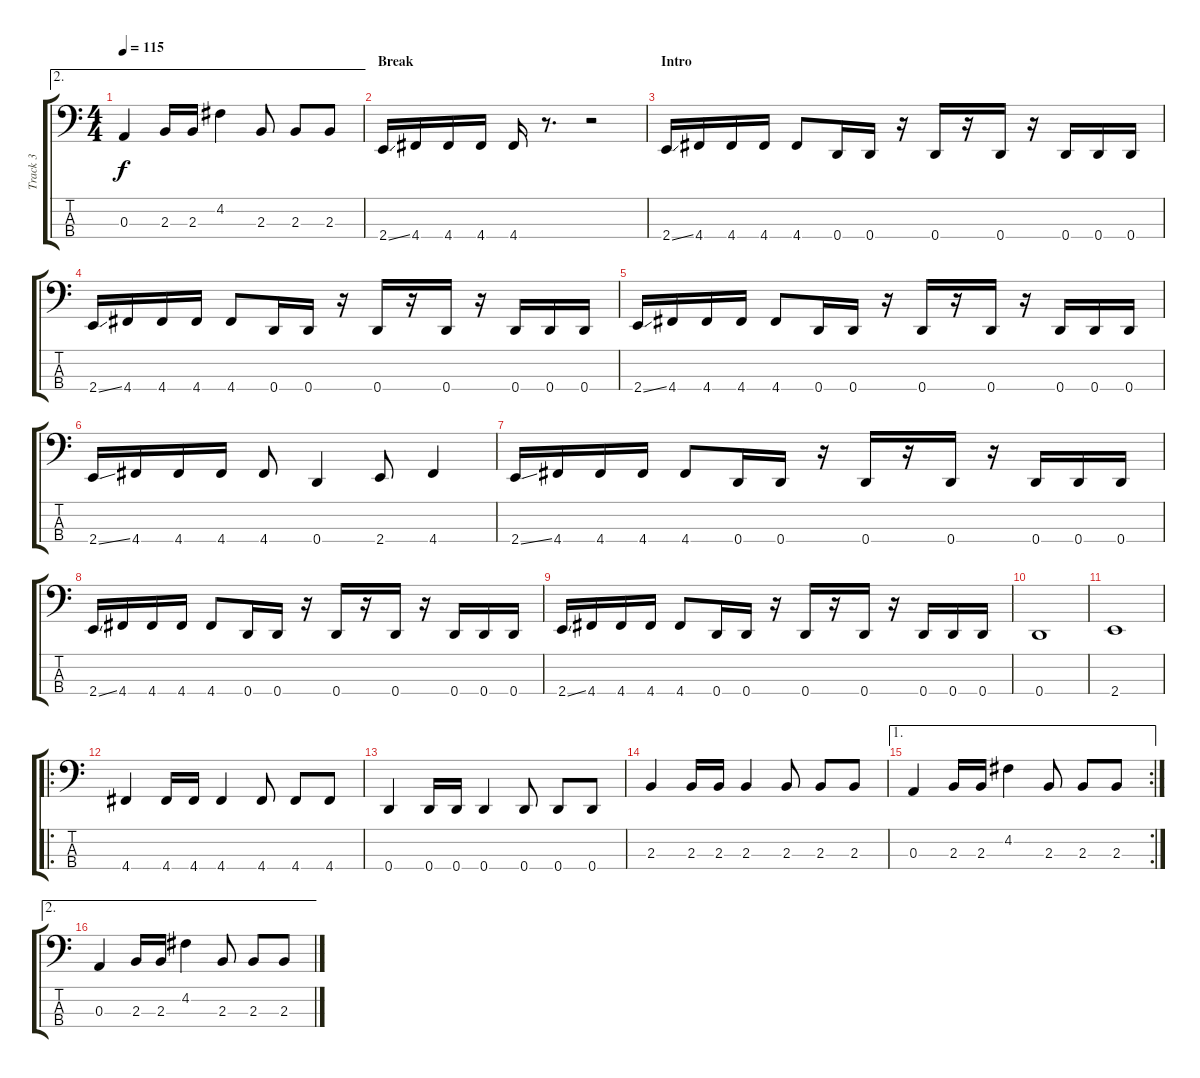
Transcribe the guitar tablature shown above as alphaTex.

\track ("Track 3" "Track 3") {instrument electricbasspick}
\staff {score tabs}
\tuning (G2 D2 A1 D1) {hide}
\ae 2
\ts (4 4)
\tempo 115
\clef f4
\ks c
0.3.4{dy f} 2.3.16 2.3.16 4.2.4 2.3.8 2.3.8 2.3.8 |
\section ("" "Break")
2.4{ss}.16 4.4.16 4.4.16 4.4.16 4.4.16 r.8{d} r.2 |
\section ("" "Intro ")
2.4{ss}.16 4.4.16 4.4.16 4.4.16 4.4.8 0.4.16 0.4.16 r.16 0.4.16 r.16 0.4.16 r.16 0.4.16 0.4.16 0.4.16 |
2.4{ss}.16 4.4.16 4.4.16 4.4.16 4.4.8 0.4.16 0.4.16 r.16 0.4.16 r.16 0.4.16 r.16 0.4.16 0.4.16 0.4.16 |
2.4{ss}.16 4.4.16 4.4.16 4.4.16 4.4.8 0.4.16 0.4.16 r.16 0.4.16 r.16 0.4.16 r.16 0.4.16 0.4.16 0.4.16 |
2.4{ss}.16 4.4.16 4.4.16 4.4.16 4.4.8 0.4.4 2.4.8 4.4.4 |
2.4{ss}.16 4.4.16 4.4.16 4.4.16 4.4.8 0.4.16 0.4.16 r.16 0.4.16 r.16 0.4.16 r.16 0.4.16 0.4.16 0.4.16 |
2.4{ss}.16 4.4.16 4.4.16 4.4.16 4.4.8 0.4.16 0.4.16 r.16 0.4.16 r.16 0.4.16 r.16 0.4.16 0.4.16 0.4.16 |
2.4{ss}.16 4.4.16 4.4.16 4.4.16 4.4.8 0.4.16 0.4.16 r.16 0.4.16 r.16 0.4.16 r.16 0.4.16 0.4.16 0.4.16 |
0.4.1 |
2.4.1 |
\ro
4.4.4 4.4.16 4.4.16 4.4.4 4.4.8 4.4.8 4.4.8 |
0.4.4 0.4.16 0.4.16 0.4.4 0.4.8 0.4.8 0.4.8 |
2.3.4 2.3.16 2.3.16 2.3.4 2.3.8 2.3.8 2.3.8 |
\ae 1
\rc 2
0.3.4 2.3.16 2.3.16 4.2.4 2.3.8 2.3.8 2.3.8 |
\ae 2
0.3.4 2.3.16 2.3.16 4.2.4 2.3.8 2.3.8 2.3.8
